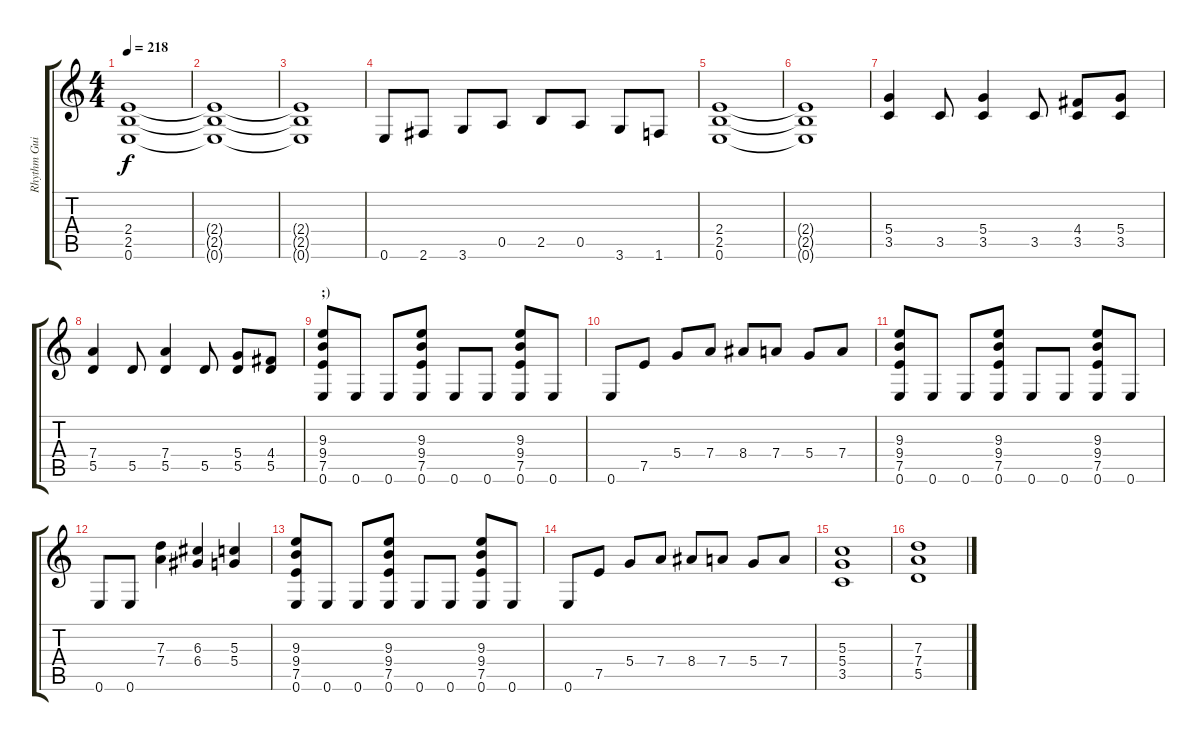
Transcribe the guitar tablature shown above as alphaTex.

\track ("Rhythm Guitar 1" "Rhythm Gui") {instrument distortionguitar}
\staff {score tabs}
\tuning (E4 B3 G3 D3 A2 E2) {hide}
\ts (4 4)
\tempo 218
\clef g2
\ks c
(2.4 2.5 0.6).1{dy f} |
(2.4{t} 2.5{t} 0.6{t}).1 |
(2.4{t} 2.5{t} 0.6{t}).1 |
0.6.8 2.6.8 3.6.8 0.5.8 2.5.8 0.5.8 3.6.8 1.6.8 |
(2.4 2.5 0.6).1 |
(2.4{t} 2.5{t} 0.6{t}).1 |
(5.4 3.5).4 3.5.8 (5.4 3.5).4 3.5.8 (4.4 3.5).8 (5.4 3.5).8 |
(7.4 5.5).4 5.5.8 (7.4 5.5).4 5.5.8 (5.4 5.5).8 (4.4 5.5).8 |
\section ("" " ;)")
(9.3 9.4 7.5 0.6).8 0.6.8 0.6.8 (9.3 9.4 7.5 0.6).8 0.6.8 0.6.8 (9.3 9.4 7.5 0.6).8 0.6.8 |
0.6.8 7.5.8 5.4.8 7.4.8 8.4.8 7.4.8 5.4.8 7.4.8 |
(9.3 9.4 7.5 0.6).8 0.6.8 0.6.8 (9.3 9.4 7.5 0.6).8 0.6.8 0.6.8 (9.3 9.4 7.5 0.6).8 0.6.8 |
0.6.8 0.6.8 (7.3 7.4).4 (6.3 6.4).4 (5.3 5.4).4 |
(9.3 9.4 7.5 0.6).8 0.6.8 0.6.8 (9.3 9.4 7.5 0.6).8 0.6.8 0.6.8 (9.3 9.4 7.5 0.6).8 0.6.8 |
0.6.8 7.5.8 5.4.8 7.4.8 8.4.8 7.4.8 5.4.8 7.4.8 |
(5.3 5.4 3.5).1 |
(7.3 7.4 5.5).1
